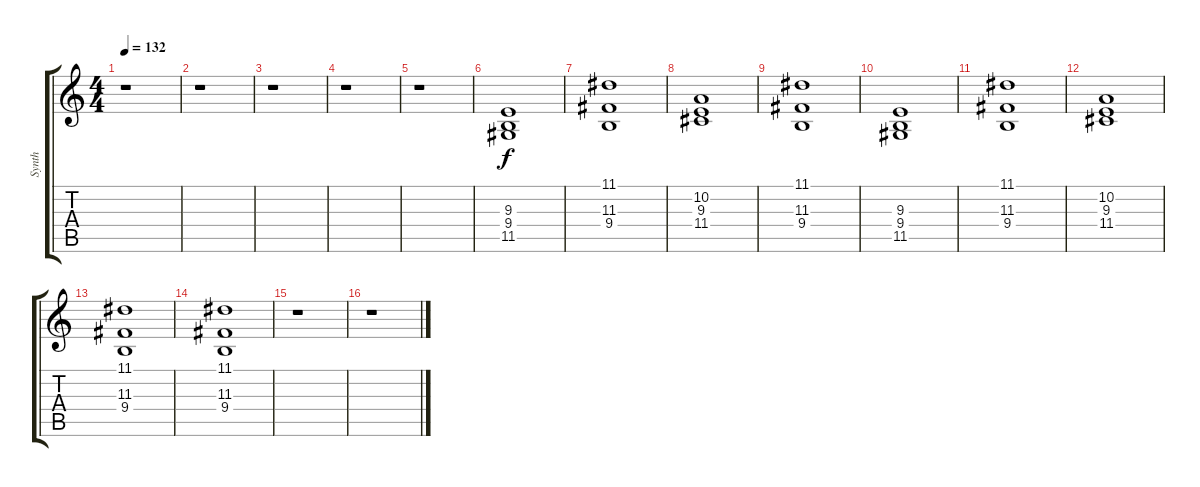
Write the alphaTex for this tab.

\track ("Synth" "Synth") {instrument synthstrings1}
\staff {score tabs}
\tuning (E4 B3 G3 D3 A2 E2) {hide}
\ts (4 4)
\tempo 132
\clef g2
\ks c
r.1{dy f} |
r.1 |
r.1 |
r.1 |
r.1 |
(9.3 9.4 11.5).1 |
(11.1 11.3 9.4).1 |
(10.2 9.3 11.4).1 |
(11.1 11.3 9.4).1 |
(9.3 9.4 11.5).1 |
(11.1 11.3 9.4).1 |
(10.2 9.3 11.4).1 |
(11.1 11.3 9.4).1 |
(11.1 11.3 9.4).1 |
r.1 |
r.1
